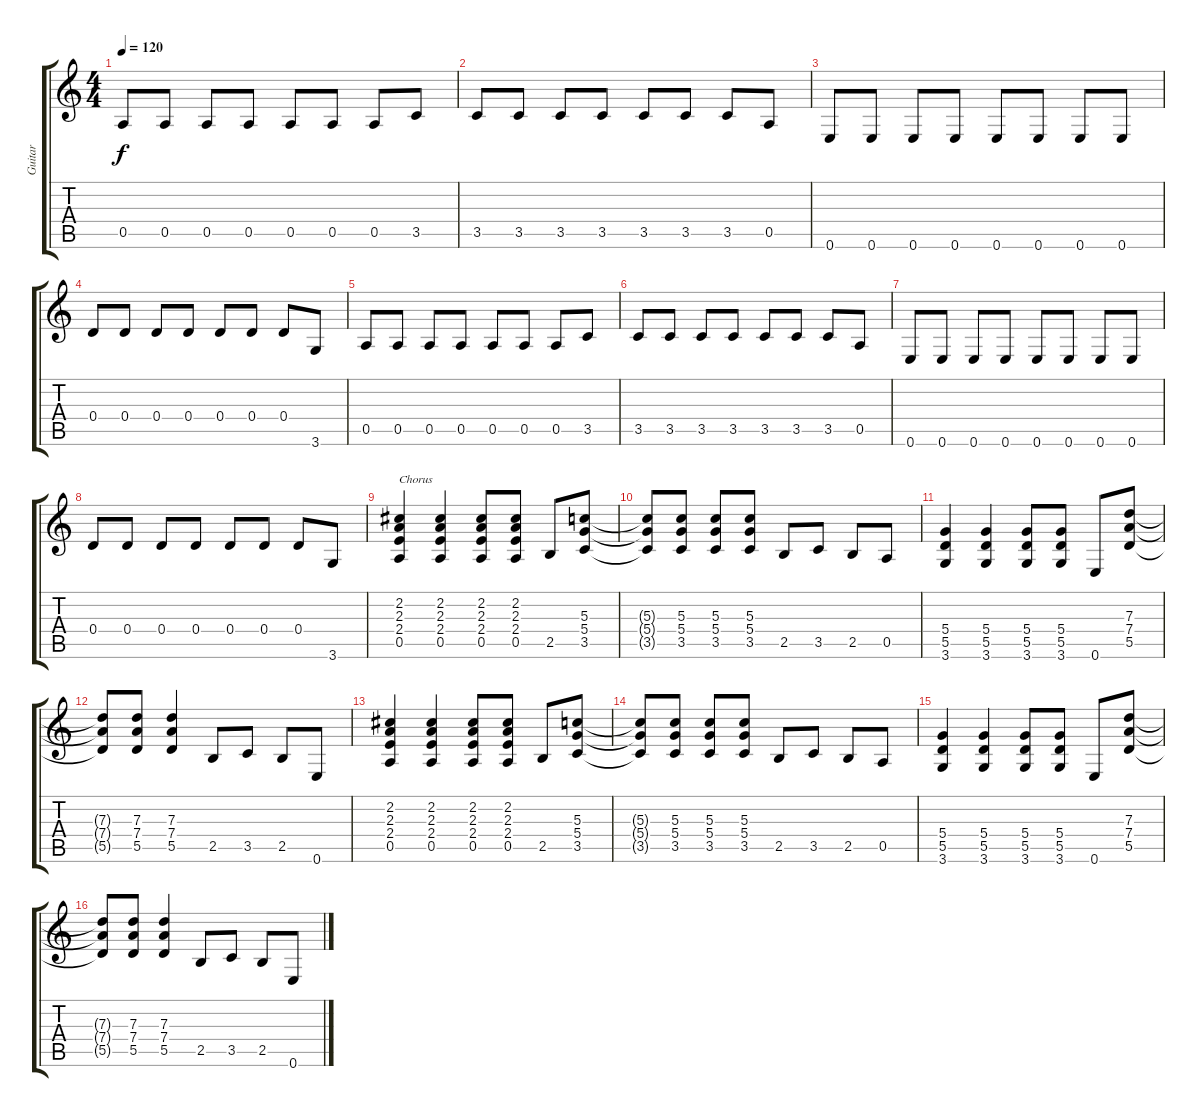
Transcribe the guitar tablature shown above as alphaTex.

\track ("Guitar" "Guitar") {instrument overdrivenguitar}
\staff {score tabs}
\tuning (E4 B3 G3 D3 A2 E2) {hide}
\ts (4 4)
\tempo 120
\clef g2
\ks c
0.5.8{dy f} 0.5.8 0.5.8 0.5.8 0.5.8 0.5.8 0.5.8 3.5.8 |
3.5.8 3.5.8 3.5.8 3.5.8 3.5.8 3.5.8 3.5.8 0.5.8 |
0.6.8 0.6.8 0.6.8 0.6.8 0.6.8 0.6.8 0.6.8 0.6.8 |
0.4.8 0.4.8 0.4.8 0.4.8 0.4.8 0.4.8 0.4.8 3.6.8 |
0.5.8 0.5.8 0.5.8 0.5.8 0.5.8 0.5.8 0.5.8 3.5.8 |
3.5.8 3.5.8 3.5.8 3.5.8 3.5.8 3.5.8 3.5.8 0.5.8 |
0.6.8 0.6.8 0.6.8 0.6.8 0.6.8 0.6.8 0.6.8 0.6.8 |
0.4.8 0.4.8 0.4.8 0.4.8 0.4.8 0.4.8 0.4.8 3.6.8 |
(2.2 2.3 2.4 0.5).4{txt "Chorus"} (2.2 2.3 2.4 0.5).4 (2.2 2.3 2.4 0.5).8 (2.2 2.3 2.4 0.5).8 2.5.8 (5.3 5.4 3.5).8 |
(5.3{t} 5.4{t} 3.5{t}).8 (5.3 5.4 3.5).8 (5.3 5.4 3.5).8 (5.3 5.4 3.5).8 2.5.8 3.5.8 2.5.8 0.5.8 |
(5.4 5.5 3.6).4 (5.4 5.5 3.6).4 (5.4 5.5 3.6).8 (5.4 5.5 3.6).8 0.6.8 (7.3 7.4 5.5).8 |
(7.3{t} 7.4{t} 5.5{t}).8 (7.3 7.4 5.5).8 (7.3 7.4 5.5).4 2.5.8 3.5.8 2.5.8 0.6.8 |
(2.2 2.3 2.4 0.5).4 (2.2 2.3 2.4 0.5).4 (2.2 2.3 2.4 0.5).8 (2.2 2.3 2.4 0.5).8 2.5.8 (5.3 5.4 3.5).8 |
(5.3{t} 5.4{t} 3.5{t}).8 (5.3 5.4 3.5).8 (5.3 5.4 3.5).8 (5.3 5.4 3.5).8 2.5.8 3.5.8 2.5.8 0.5.8 |
(5.4 5.5 3.6).4 (5.4 5.5 3.6).4 (5.4 5.5 3.6).8 (5.4 5.5 3.6).8 0.6.8 (7.3 7.4 5.5).8 |
(7.3{t} 7.4{t} 5.5{t}).8 (7.3 7.4 5.5).8 (7.3 7.4 5.5).4 2.5.8 3.5.8 2.5.8 0.6.8
